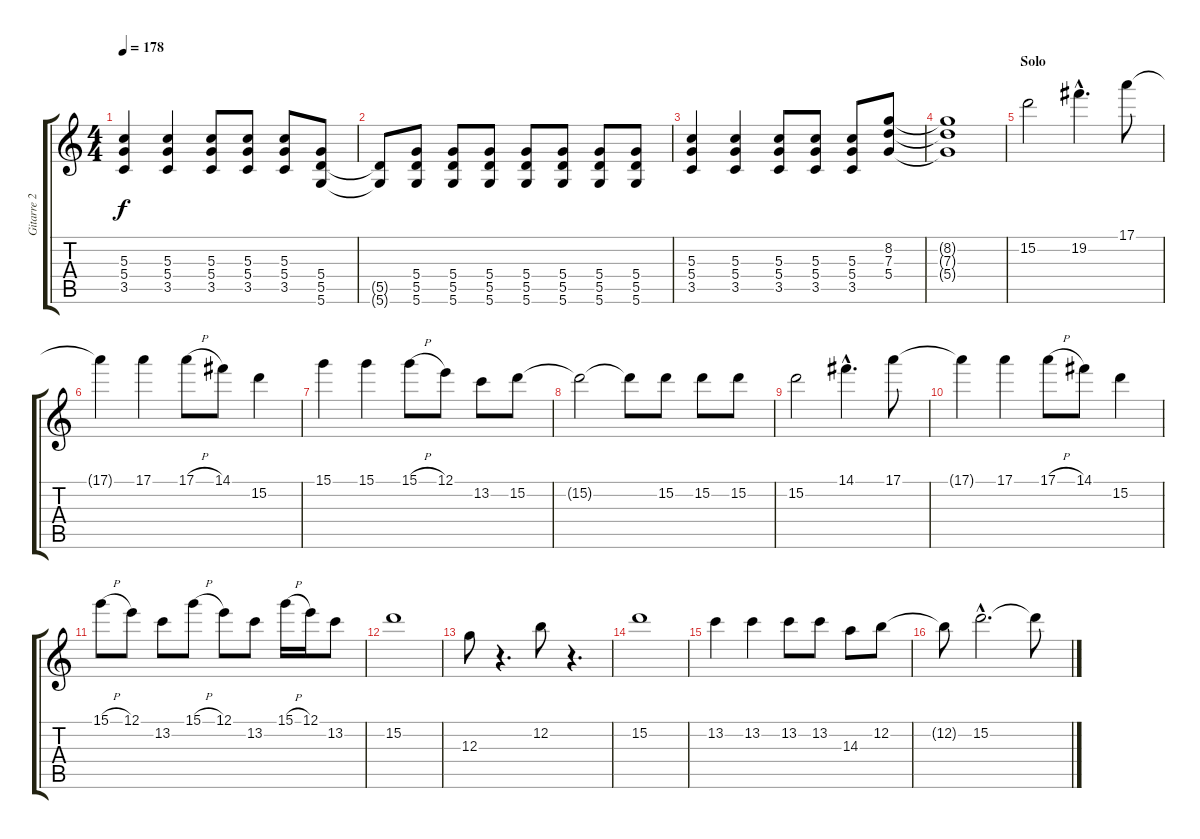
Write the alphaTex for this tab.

\track ("Gitarre 2" "Gitarre 2") {instrument distortionguitar}
\staff {score tabs}
\tuning (E4 B3 G3 D3 A2 D2) {hide}
\ts (4 4)
\tempo 178
\clef g2
\ks c
(5.3 5.4 3.5).4{dy f} (5.3 5.4 3.5).4 (5.3 5.4 3.5).8 (5.3 5.4 3.5).8 (5.3 5.4 3.5).8 (5.4 5.5 5.6).8 |
(5.5{t} 5.6{t}).8 (5.4 5.5 5.6).8 (5.4 5.5 5.6).8 (5.4 5.5 5.6).8 (5.4 5.5 5.6).8 (5.4 5.5 5.6).8 (5.4 5.5 5.6).8 (5.4 5.5 5.6).8 |
(5.3 5.4 3.5).4 (5.3 5.4 3.5).4 (5.3 5.4 3.5).8 (5.3 5.4 3.5).8 (5.3 5.4 3.5).8 (8.2 7.3 5.4).8 |
(8.2{t} 7.3{t} 5.4{t}).1 |
\section ("" "Solo")
15.2.2 19.2{hac}.4{d} 17.1.8 |
17.1{t}.4 17.1.4 17.1{h}.8 14.1.8 15.2.4 |
15.1.4 15.1.4 15.1{h}.8 12.1.8 13.2.8 15.2.8 |
15.2{t}.2 15.2{t}.8 15.2.8 15.2.8 15.2.8 |
15.2.2 14.1{hac}.4{d} 17.1.8 |
17.1{t}.4 17.1.4 17.1{h}.8 14.1.8 15.2.4 |
15.1{h}.8 12.1.8 13.2.8 15.1{h}.8 12.1.8 13.2.8 15.1{h}.16 12.1.16 13.2.8 |
15.2.1 |
12.3.8 r.4{d} 12.2.8 r.4{d} |
15.2.1 |
13.2.4 13.2.4 13.2.8 13.2.8 14.3.8 12.2.8 |
12.2{t}.8 15.2{hac}.2{d} 15.2{t}.8
